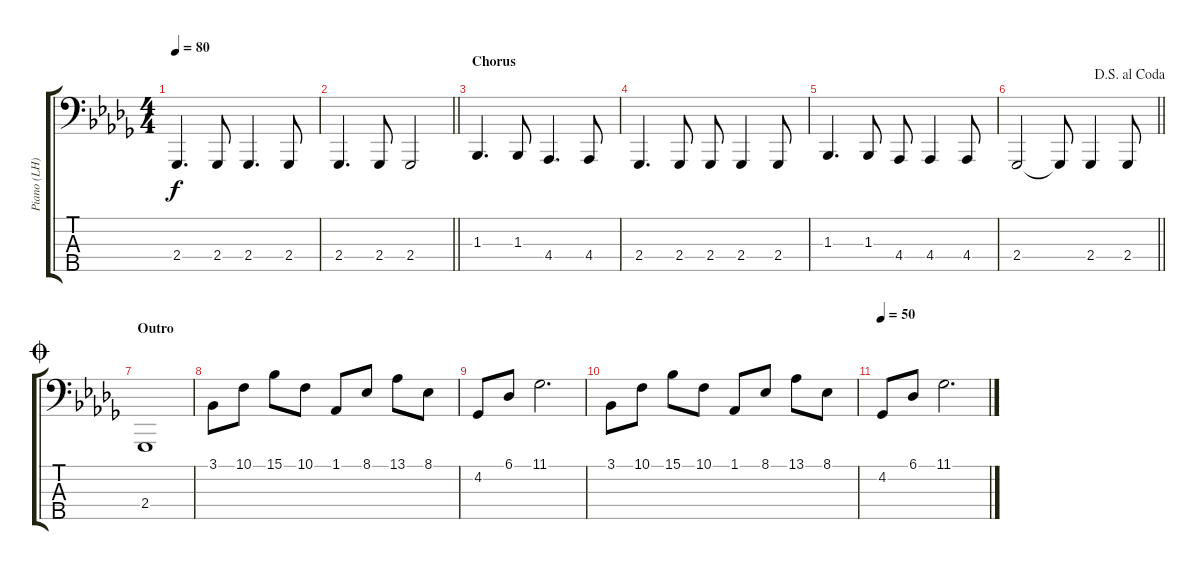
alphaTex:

\track ("Piano (LH)" "Piano (LH)") {instrument acousticgrandpiano}
\staff {score tabs}
\tuning (G2 D2 A1 E1 B0) {hide}
\ts (4 4)
\tempo 80
\clef f4
\ks db
2.4.4{d dy f} 2.4.8 2.4.4{d} 2.4.8 |
\barLineRight lightlight
2.4.4{d} 2.4.8 2.4.2 |
\section ("" "Chorus")
1.3.4{d} 1.3.8 4.4.4{d} 4.4.8 |
2.4.4{d} 2.4.8 2.4.8 2.4.4 2.4.8 |
1.3.4{d} 1.3.8 4.4.8 4.4.4 4.4.8 |
\jump dalsegnoalcoda
\barLineRight lightlight
2.4.2 2.4{t}.8 2.4.4 2.4.8 |
\section ("" "Outro")
\jump coda
2.4.1 |
3.1.8 10.1.8 15.1.8 10.1.8 1.1.8 8.1.8 13.1.8 8.1.8 |
4.2.8 6.1.8 11.1.2{d} |
3.1.8 10.1.8 15.1.8 10.1.8 1.1.8 8.1.8 13.1.8 8.1.8 |
\tempo 50
4.2.8 6.1.8 11.1.2{d}
